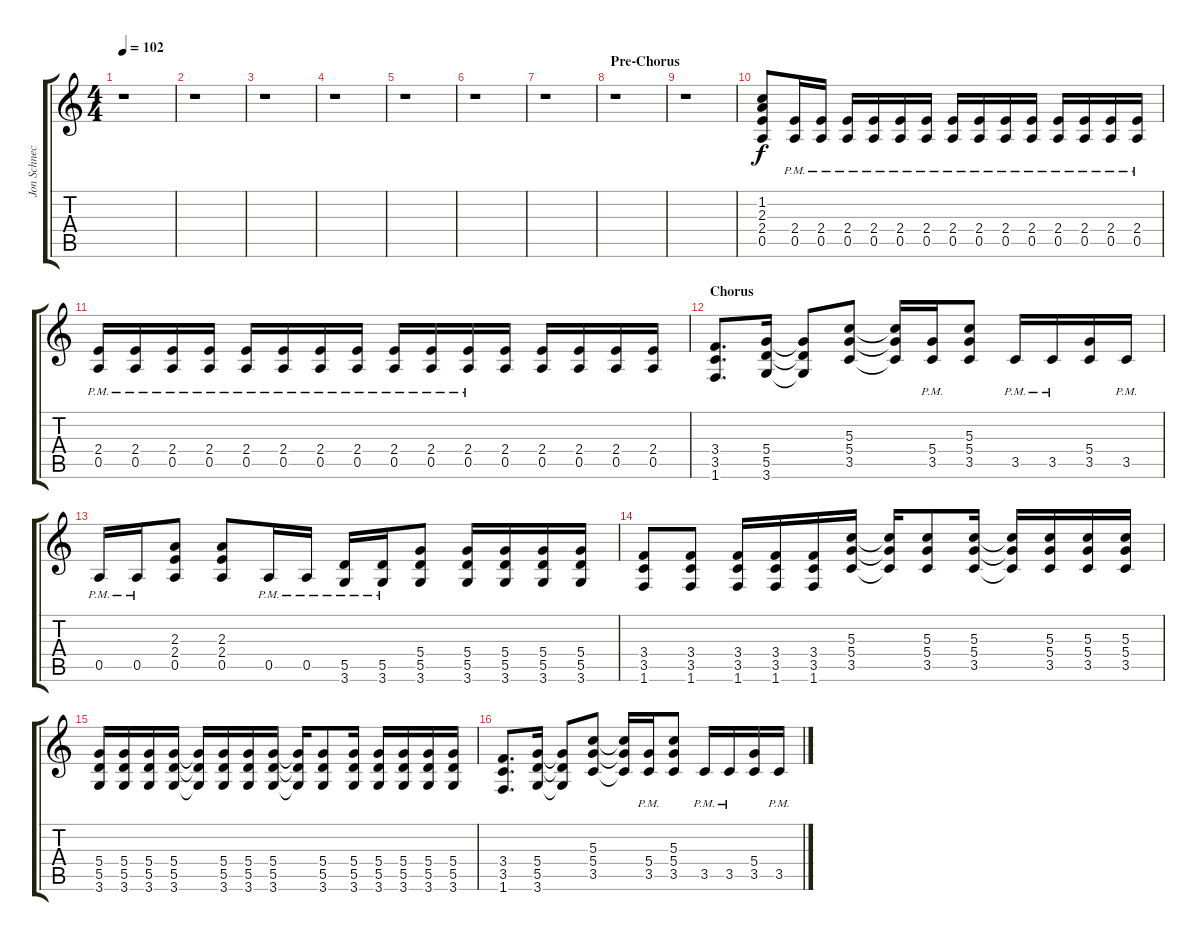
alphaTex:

\track ("Jon Schneck (Rhythm Guitar 2)" "Jon Schnec") {instrument overdrivenguitar}
\staff {score tabs}
\tuning (E4 B3 G3 D3 A2 E2) {hide}
\ts (4 4)
\tempo 102
\clef g2
\ks c
r.1{dy f} |
r.1 |
r.1 |
r.1 |
r.1 |
r.1 |
r.1 |
\section ("" "Pre-Chorus")
r.1 |
r.1 |
(1.2 2.3 2.4 0.5).8 (2.4{pm} 0.5{pm}).16 (2.4{pm} 0.5{pm}).16 (2.4{pm} 0.5{pm}).16 (2.4{pm} 0.5{pm}).16 (2.4{pm} 0.5{pm}).16 (2.4{pm} 0.5{pm}).16 (2.4{pm} 0.5{pm}).16 (2.4{pm} 0.5{pm}).16 (2.4{pm} 0.5{pm}).16 (2.4{pm} 0.5{pm}).16 (2.4{pm} 0.5{pm}).16 (2.4{pm} 0.5{pm}).16 (2.4{pm} 0.5{pm}).16 (2.4{pm} 0.5{pm}).16 |
(2.4{pm} 0.5{pm}).16 (2.4{pm} 0.5{pm}).16 (2.4{pm} 0.5{pm}).16 (2.4{pm} 0.5{pm}).16 (2.4{pm} 0.5{pm}).16 (2.4{pm} 0.5{pm}).16 (2.4{pm} 0.5{pm}).16 (2.4{pm} 0.5{pm}).16 (2.4{pm} 0.5{pm}).16 (2.4{pm} 0.5{pm}).16 (2.4{pm} 0.5{pm}).16 (2.4 0.5).16 (2.4 0.5).16 (2.4 0.5).16 (2.4 0.5).16 (2.4 0.5).16 |
\section ("" "Chorus")
(3.4 3.5 1.6).8{d} (5.4 5.5 3.6).16 (5.4{t} 5.5{t} 3.6{t}).8 (5.3 5.4 3.5).8 (5.3{t} 5.4{t} 3.5{t}).16 (5.4{pm} 3.5{pm}).16 (5.3 5.4 3.5).8 3.5{pm}.16 3.5{pm}.16 (5.4 3.5).16 3.5{pm}.16 |
0.5{pm}.16 0.5{pm}.16 (2.3 2.4 0.5).8 (2.3 2.4 0.5).8 0.5{pm}.16 0.5{pm}.16 (5.5{pm} 3.6{pm}).16 (5.5{pm} 3.6{pm}).16 (5.4 5.5 3.6).8 (5.4 5.5 3.6).16 (5.4 5.5 3.6).16 (5.4 5.5 3.6).16 (5.4 5.5 3.6).16 |
(3.4 3.5 1.6).8 (3.4 3.5 1.6).8 (3.4 3.5 1.6).16 (3.4 3.5 1.6).16 (3.4 3.5 1.6).16 (5.3 5.4 3.5).16 (5.3{t} 5.4{t} 3.5{t}).16 (5.3 5.4 3.5).8 (5.3 5.4 3.5).16 (5.3{t} 5.4{t} 3.5{t}).16 (5.3 5.4 3.5).16 (5.3 5.4 3.5).16 (5.3 5.4 3.5).16 |
(5.4 5.5 3.6).16 (5.4 5.5 3.6).16 (5.4 5.5 3.6).16 (5.4 5.5 3.6).16 (5.4{t} 5.5{t} 3.6{t}).16 (5.4 5.5 3.6).16 (5.4 5.5 3.6).16 (5.4 5.5 3.6).16 (5.4{t} 5.5{t} 3.6{t}).16 (5.4 5.5 3.6).8 (5.4 5.5 3.6).16 (5.4 5.5 3.6).16 (5.4 5.5 3.6).16 (5.4 5.5 3.6).16 (5.4 5.5 3.6).16 |
(3.4 3.5 1.6).8{d} (5.4 5.5 3.6).16 (5.4{t} 5.5{t} 3.6{t}).8 (5.3 5.4 3.5).8 (5.3{t} 5.4{t} 3.5{t}).16 (5.4{pm} 3.5{pm}).16 (5.3 5.4 3.5).8 3.5{pm}.16 3.5{pm}.16 (5.4 3.5).16 3.5{pm}.16
